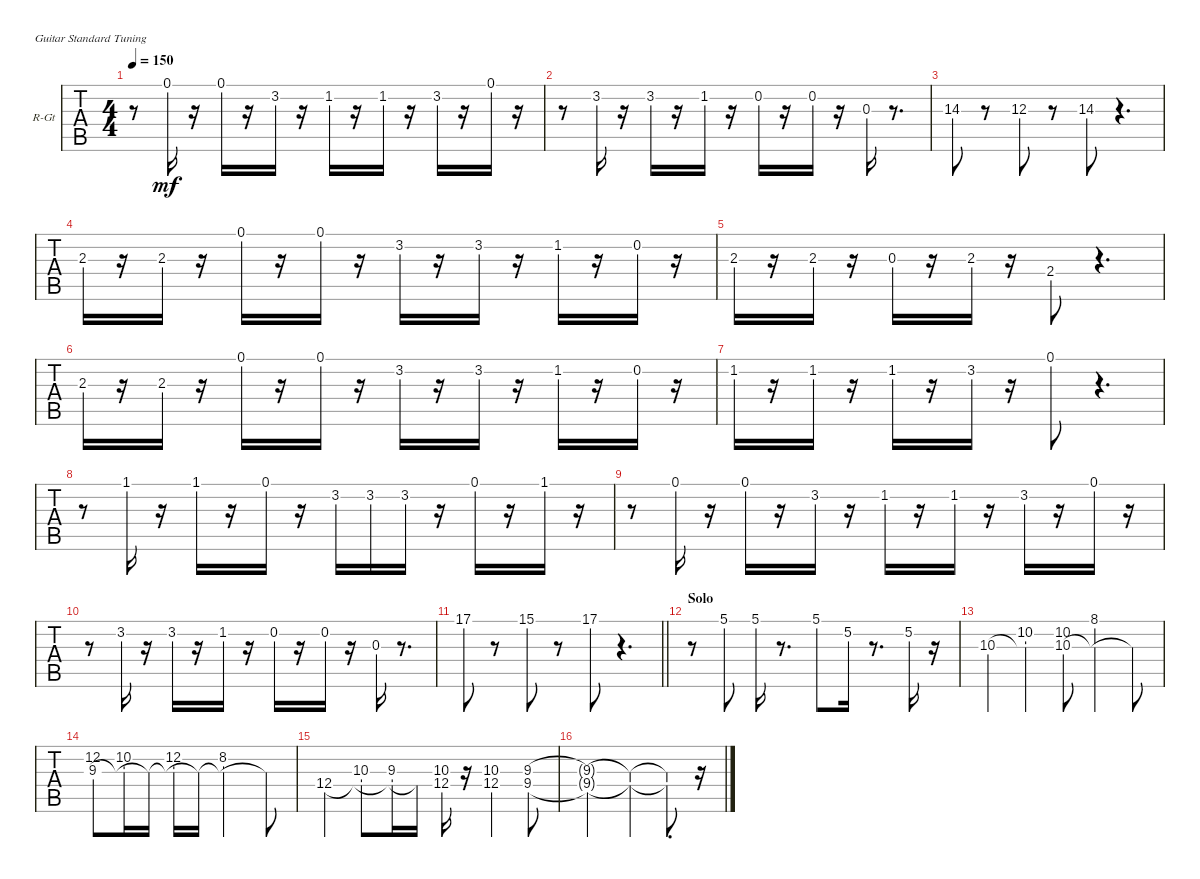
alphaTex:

\bracketExtendMode groupsimilarinstruments
\firstSystemTrackNameOrientation horizontal
\otherSystemsTrackNameOrientation horizontal
\track ("Right Guitar" "R-Gt") {instrument distortionguitar}
\staff {tabs}
\tuning (E4 B3 G3 D3 A2 E2)
\ts (4 4)
\tempo 150
\clef g2
\scale
0.333333
\ks c
r.8{dy mf} 0.1.16 r.16 0.1.16 r.16 3.2.16 r.16 1.2.16 r.16 1.2.16 r.16 3.2.16 r.16 0.1.16 r.16 |
\scale
0.373224
\scale
0.333333 r.8 3.2.16 r.16 3.2.16 r.16 1.2.16 r.16 0.2.16 r.16 0.2.16 r.16 0.3.16 r.8{d} |
\scale
0.284334
\scale
0.333333 14.3.8 r.8 12.3.8 r.8 14.3.8 r.4{d} |
\scale
0.342514
\scale
0.333333 2.3.16 r.16 2.3.16 r.16 0.1.16 r.16 0.1.16 r.16 3.2.16 r.16 3.2.16 r.16 1.2.16 r.16 0.2.16 r.16 |
\scale
0.333333 2.3.16 r.16 2.3.16 r.16 0.3.16 r.16 2.3.16 r.16 2.4.8 r.4{d} |
\scale
0.333333 2.3.16 r.16 2.3.16 r.16 0.1.16 r.16 0.1.16 r.16 3.2.16 r.16 3.2.16 r.16 1.2.16 r.16 0.2.16 r.16 |
\scale
0.333333 1.2.16 r.16 1.2.16 r.16 1.2.16 r.16 3.2.16 r.16 0.1.8 r.4{d} |
\scale
0.333333 r.8 1.1.16 r.16 1.1.16 r.16 0.1.16 r.16 3.2.16 3.2.16 3.2.16 r.16 0.1.16 r.16 1.1.16 r.16 |
\scale
0.333333 r.8 0.1.16 r.16 0.1.16 r.16 3.2.16 r.16 1.2.16 r.16 1.2.16 r.16 3.2.16 r.16 0.1.16 r.16 |
\scale
0.333333 r.8 3.2.16 r.16 3.2.16 r.16 1.2.16 r.16 0.2.16 r.16 0.2.16 r.16 0.3.16 r.8{d} |
\scale
0.333333
\barLineRight lightlight
17.1.8 r.8 15.1.8 r.8 17.1.8 r.4{d} |
\section ("" "Solo")
\scale
0.333333 r.8 5.1.8 5.1.16 r.8{d} 5.1.8 5.2.16 r.8{d} 5.2.16 r.16 |
\scale
0.333333 10.3.4 (10.2 10.3{t}).4 (10.3 10.2).8 (10.3{t} 8.1).4 10.3{t}.8 |
\scale
0.333333 (9.3 12.2).8 (9.3{t} 10.2).16 9.3{t}.16 (9.3{t} 12.2).16 9.3{t}.16 (9.3{t} 8.2).2 9.3{t}.8 |
\scale
0.333333 12.4.4 (12.4{t} 10.3).8 (12.4{t} 9.3).16 12.4{t}.16 (12.4 10.3).16 r.16 (12.4 10.3).4 (9.4 9.3).8 |
\scale
0.333333 (9.4{t} 9.3{t}).2 (9.4{t} 9.3{t}).4 (9.4{t} 9.3{t}).8{d} r.16
